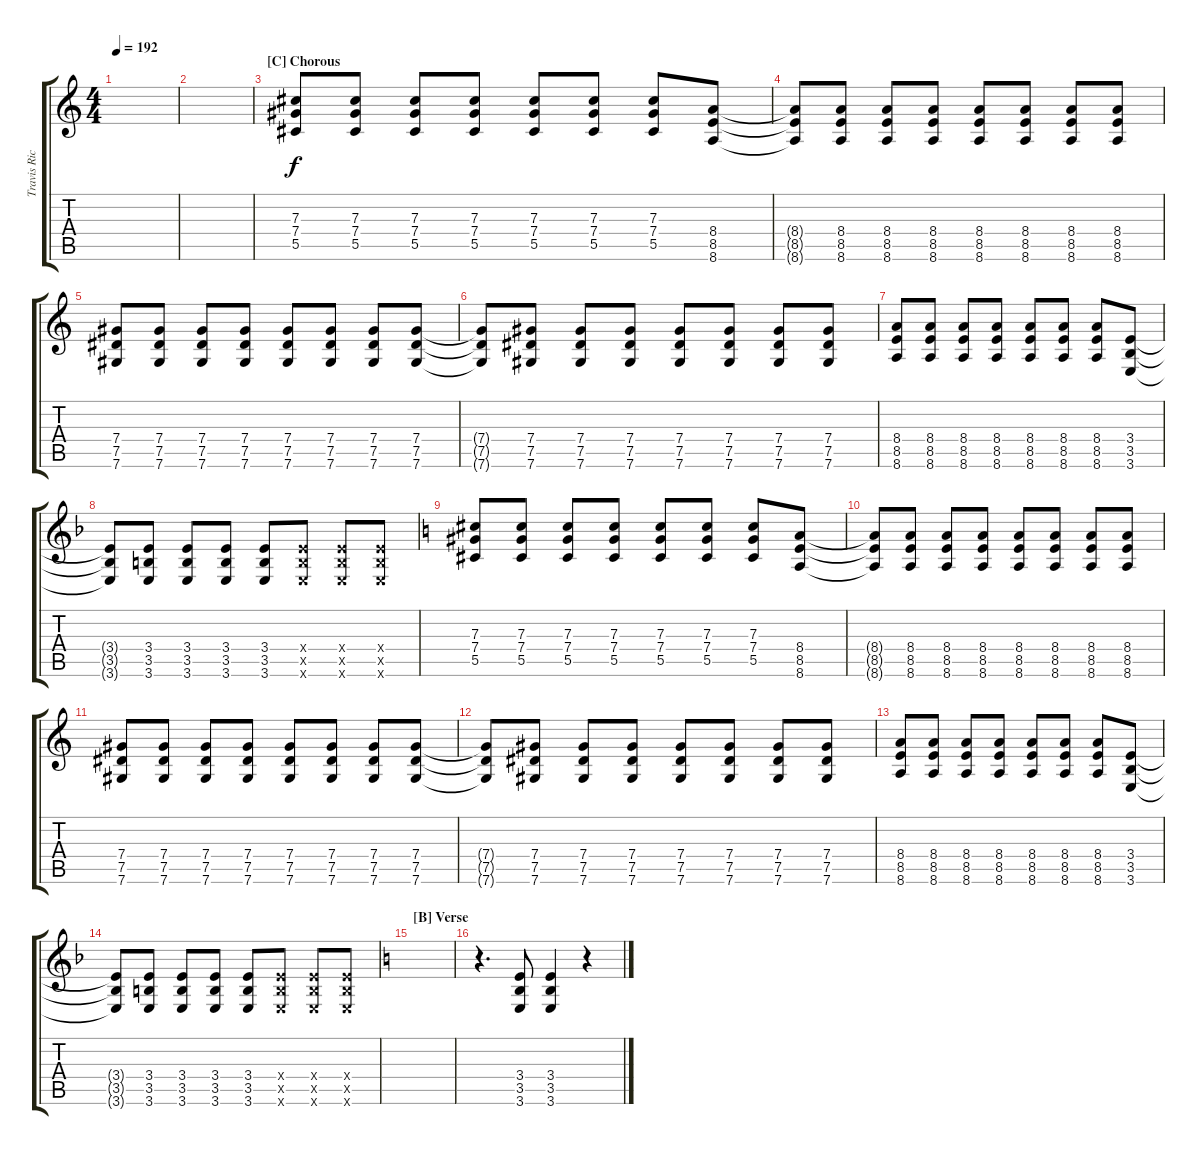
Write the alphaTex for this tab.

\track ("Travis Richter" "Travis Ric") {instrument distortionguitar}
\staff {score tabs}
\tuning (Eb4 Bb3 Gb3 Db3 Ab2 Db2) {hide}
\ts (4 4)
\tempo 192
\clef g2
\ks c
|
|
\section ("" "[C] Chorous")
(7.3 7.4 5.5).8 (7.3 7.4 5.5).8 (7.3 7.4 5.5).8 (7.3 7.4 5.5).8 (7.3 7.4 5.5).8 (7.3 7.4 5.5).8 (7.3 7.4 5.5).8 (8.4 8.5 8.6).8 |
(8.4{t} 8.5{t} 8.6{t}).8 (8.4 8.5 8.6).8 (8.4 8.5 8.6).8 (8.4 8.5 8.6).8 (8.4 8.5 8.6).8 (8.4 8.5 8.6).8 (8.4 8.5 8.6).8 (8.4 8.5 8.6).8 |
(7.4 7.5 7.6).8 (7.4 7.5 7.6).8 (7.4 7.5 7.6).8 (7.4 7.5 7.6).8 (7.4 7.5 7.6).8 (7.4 7.5 7.6).8 (7.4 7.5 7.6).8 (7.4 7.5 7.6).8 |
(7.4{t} 7.5{t} 7.6{t}).8 (7.4 7.5 7.6).8 (7.4 7.5 7.6).8 (7.4 7.5 7.6).8 (7.4 7.5 7.6).8 (7.4 7.5 7.6).8 (7.4 7.5 7.6).8 (7.4 7.5 7.6).8 |
(8.4 8.5 8.6).8 (8.4 8.5 8.6).8 (8.4 8.5 8.6).8 (8.4 8.5 8.6).8 (8.4 8.5 8.6).8 (8.4 8.5 8.6).8 (8.4 8.5 8.6).8 (3.4 3.5 3.6).8 |
\ks dminor
(3.4{t} 3.5{t} 3.6{t}).8 (3.4 3.5 3.6).8 (3.4 3.5 3.6).8 (3.4 3.5 3.6).8 (3.4 3.5 3.6).8 (3.4{x} 3.5{x} 3.6{x}).8 (3.4{x} 3.5{x} 3.6{x}).8 (3.4{x} 3.5{x} 3.6{x}).8 |
\ks c
(7.3 7.4 5.5).8 (7.3 7.4 5.5).8 (7.3 7.4 5.5).8 (7.3 7.4 5.5).8 (7.3 7.4 5.5).8 (7.3 7.4 5.5).8 (7.3 7.4 5.5).8 (8.4 8.5 8.6).8 |
(8.4{t} 8.5{t} 8.6{t}).8 (8.4 8.5 8.6).8 (8.4 8.5 8.6).8 (8.4 8.5 8.6).8 (8.4 8.5 8.6).8 (8.4 8.5 8.6).8 (8.4 8.5 8.6).8 (8.4 8.5 8.6).8 |
(7.4 7.5 7.6).8 (7.4 7.5 7.6).8 (7.4 7.5 7.6).8 (7.4 7.5 7.6).8 (7.4 7.5 7.6).8 (7.4 7.5 7.6).8 (7.4 7.5 7.6).8 (7.4 7.5 7.6).8 |
(7.4{t} 7.5{t} 7.6{t}).8 (7.4 7.5 7.6).8 (7.4 7.5 7.6).8 (7.4 7.5 7.6).8 (7.4 7.5 7.6).8 (7.4 7.5 7.6).8 (7.4 7.5 7.6).8 (7.4 7.5 7.6).8 |
(8.4 8.5 8.6).8 (8.4 8.5 8.6).8 (8.4 8.5 8.6).8 (8.4 8.5 8.6).8 (8.4 8.5 8.6).8 (8.4 8.5 8.6).8 (8.4 8.5 8.6).8 (3.4 3.5 3.6).8 |
\ks dminor
(3.4{t} 3.5{t} 3.6{t}).8 (3.4 3.5 3.6).8 (3.4 3.5 3.6).8 (3.4 3.5 3.6).8 (3.4 3.5 3.6).8 (3.4{x} 3.5{x} 3.6{x}).8 (3.4{x} 3.5{x} 3.6{x}).8 (3.4{x} 3.5{x} 3.6{x}).8 |
\section ("" "[B] Verse")
\ks c
|
r.4{d} (3.4 3.5 3.6).8 (3.4 3.5 3.6).4 r.4
